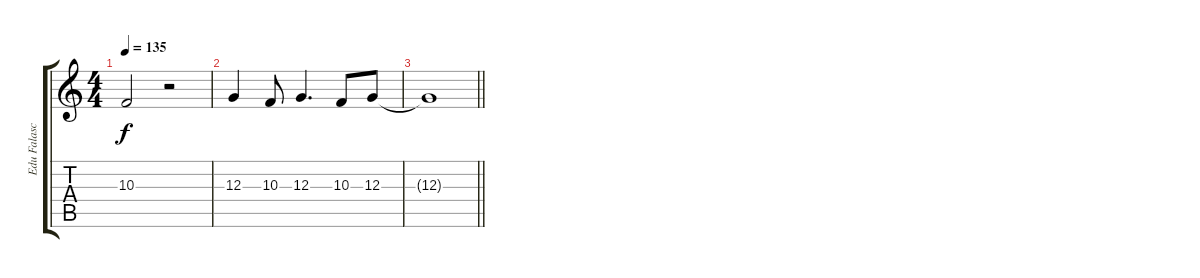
\track ("Edu Falaschi" "Edu Falasc") {instrument sopranosax}
\staff {score tabs}
\tuning (E4 B3 G3 D3 A2 E2) {hide}
\ts (4 4)
\tempo 135
\clef g2
\ks c
10.3{t}.2{dy f} r.2 |
12.3.4 10.3.8 12.3.4{d} 10.3.8 12.3.8 |
\barLineRight lightlight
12.3{t}.1
